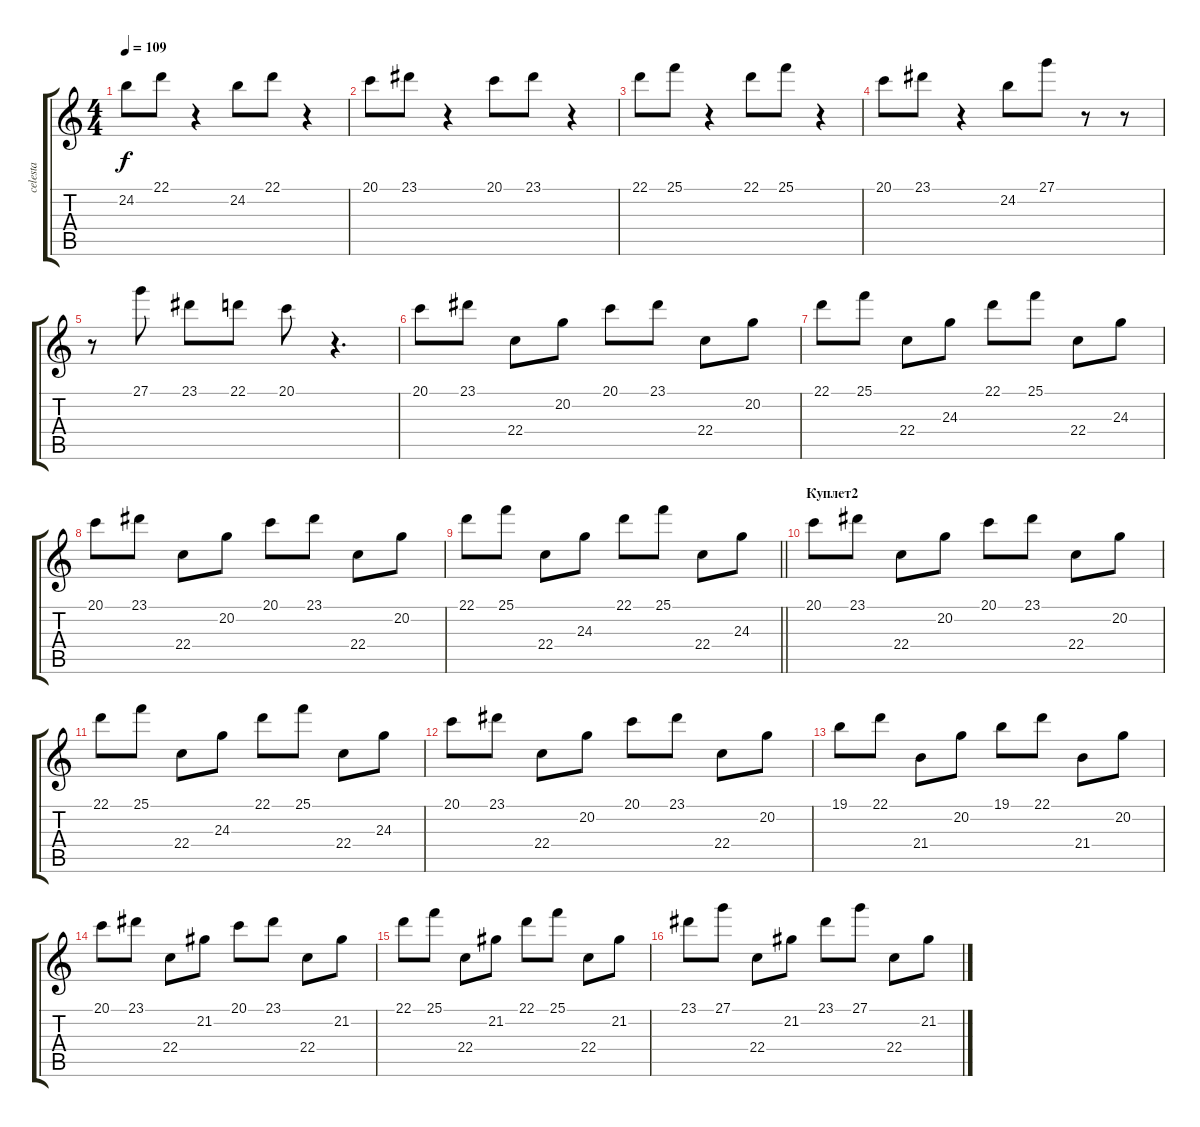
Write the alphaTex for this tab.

\track ("celesta" "celesta") {instrument celesta}
\staff {score tabs}
\tuning (E4 B3 G3 D3 A2 E2) {hide}
\ts (4 4)
\tempo 109
\clef g2
\ks c
24.2.8{dy f} 22.1.8 r.4 24.2.8 22.1.8 r.4 |
20.1.8 23.1.8 r.4 20.1.8 23.1.8 r.4 |
22.1.8 25.1.8 r.4 22.1.8 25.1.8 r.4 |
20.1.8 23.1.8 r.4 24.2.8 27.1.8 r.8 r.8 |
r.8 27.1.8 23.1.8 22.1.8 20.1.8 r.4{d} |
20.1.8 23.1.8 22.4.8 20.2.8 20.1.8 23.1.8 22.4.8 20.2.8 |
22.1.8 25.1.8 22.4.8 24.3.8 22.1.8 25.1.8 22.4.8 24.3.8 |
20.1.8 23.1.8 22.4.8 20.2.8 20.1.8 23.1.8 22.4.8 20.2.8 |
\barLineRight lightlight
22.1.8 25.1.8 22.4.8 24.3.8 22.1.8 25.1.8 22.4.8 24.3.8 |
\section ("" "Куплет2")
20.1.8 23.1.8 22.4.8 20.2.8 20.1.8 23.1.8 22.4.8 20.2.8 |
22.1.8 25.1.8 22.4.8 24.3.8 22.1.8 25.1.8 22.4.8 24.3.8 |
20.1.8 23.1.8 22.4.8 20.2.8 20.1.8 23.1.8 22.4.8 20.2.8 |
19.1.8 22.1.8 21.4.8 20.2.8 19.1.8 22.1.8 21.4.8 20.2.8 |
20.1.8 23.1.8 22.4.8 21.2.8 20.1.8 23.1.8 22.4.8 21.2.8 |
22.1.8 25.1.8 22.4.8 21.2.8 22.1.8 25.1.8 22.4.8 21.2.8 |
23.1.8 27.1.8 22.4.8 21.2.8 23.1.8 27.1.8 22.4.8 21.2.8
